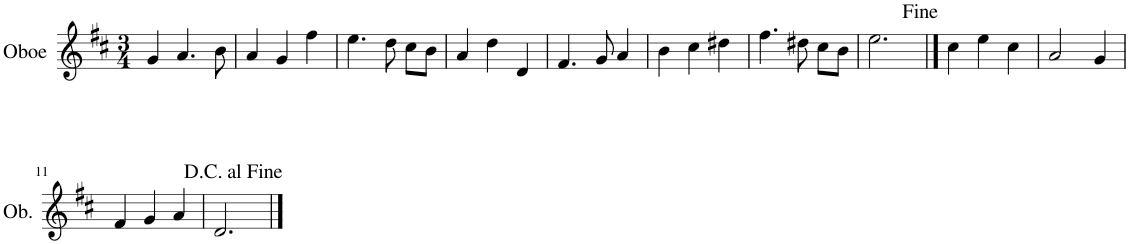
**kern
*part1
*staff1
*I"Oboe
*I'Ob.
*clefG2
*k[f#c#]
*M3/4
=1
4g/
4.a/
8b\
=2
4a/
4g/
4ff#\
=3
4.ee\
8dd\
8cc#\L
8b\J
=4
4a/
4dd\
4d/
=5
4.f#/
8g/
4a/
=6
4b\
4cc#\
4dd#X\
=7
4.ff#\
8dd#X\
8cc#\L
8b\J
=8
2.ee\
==9
4cc#\
4ee\
4cc#\
=10
2a/
4g/
!!LO:LB:g=z
=11
4f#/
4g/
4a/
=12
2.d/
==
*-
